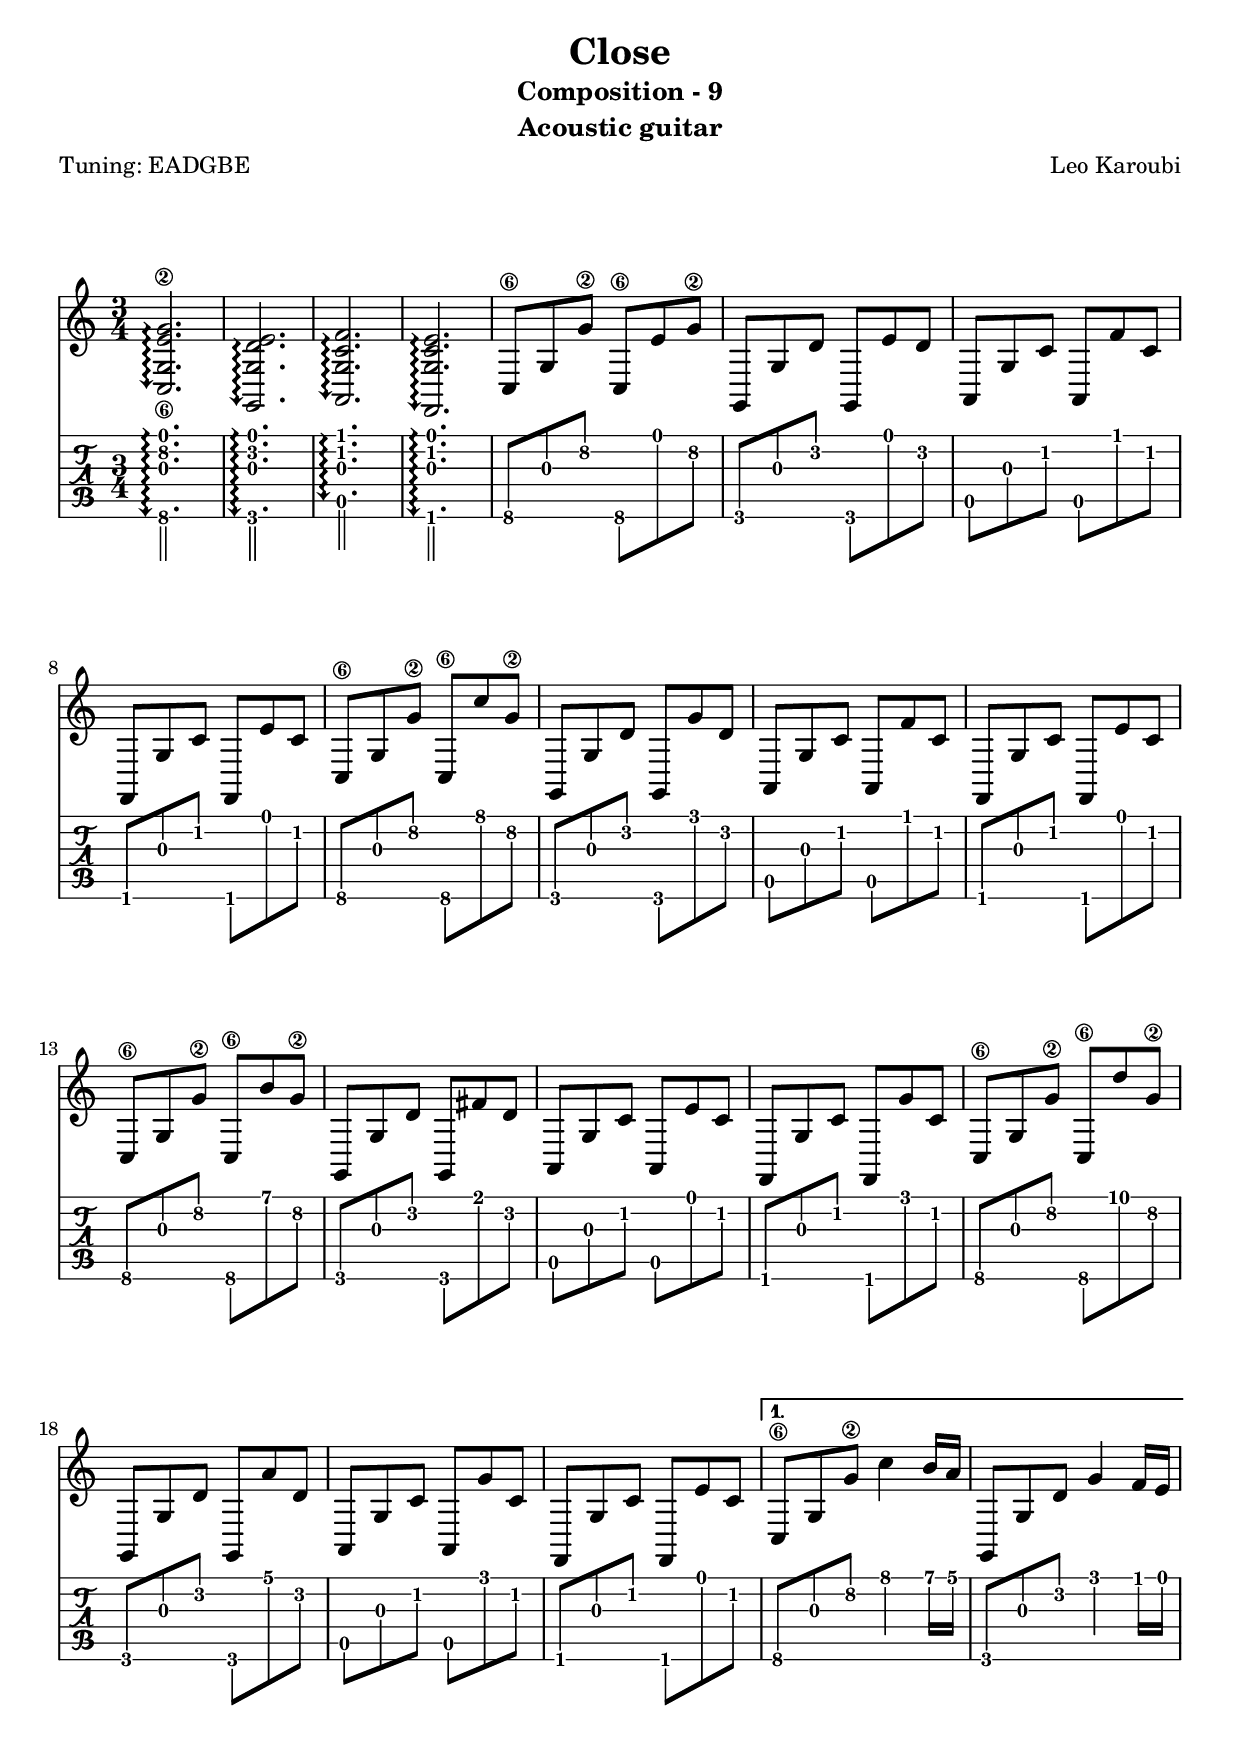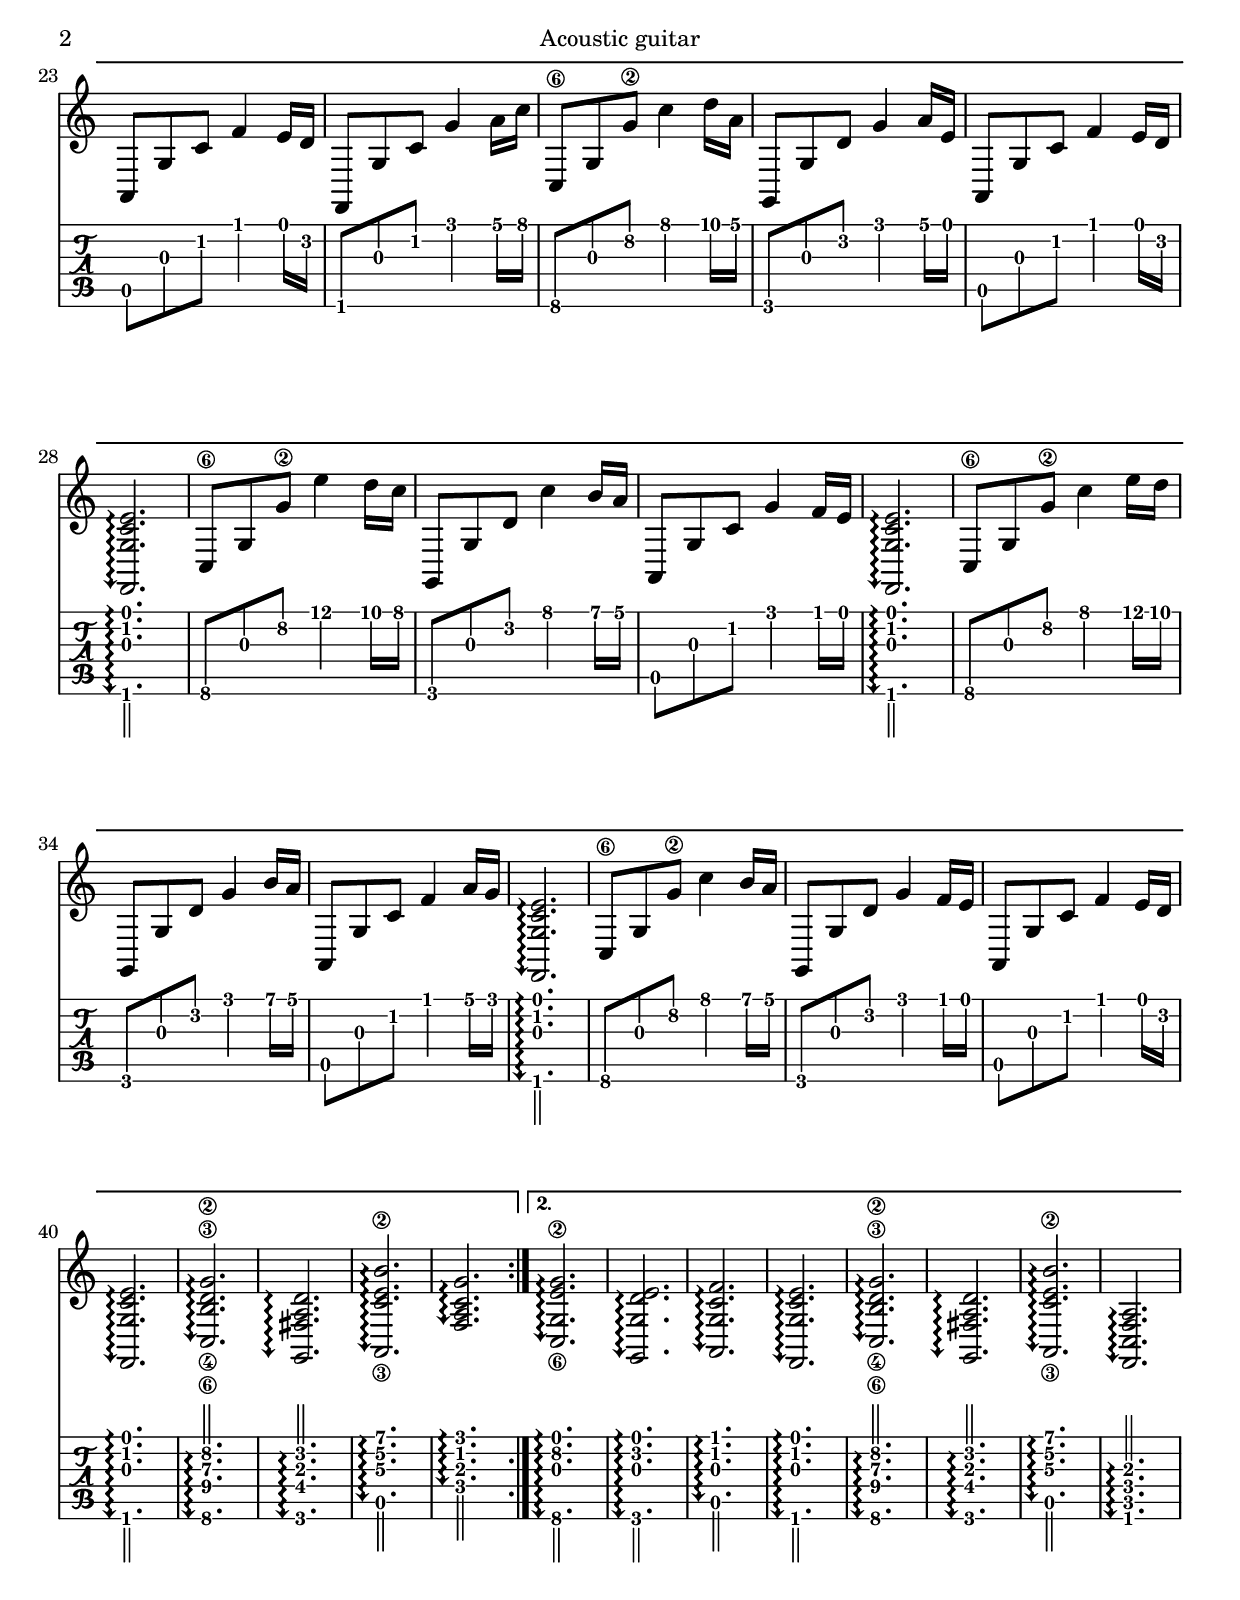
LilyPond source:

\version "2.22.1"
\include "english.ly"
\header {
  title = "Close"
  subtitle = "Composition - 9"
  instrument = "Acoustic guitar"
  meter = "Tuning: EADGBE"
  arranger = "Leo Karoubi"
  % composer = "Leo Karoubi"
}

\layout { 
  indent = 0.0\cm 
  #(layout-set-staff-size 21)
  \context {
    \Score
    \override Glissando.thickness = #3
    \override Glissando.style = #'trill
    \override SpacingSpanner.common-shortest-duration = #(ly:make-moment 1/16)
  }
}

\markup { 
  \vspace #1
}

timeSign = 3/4
harmTwelveMarkup = \harmonic -\markup { \center-align \abs-fontsize #8 { harm .12 }}
harmSevenMarkup = \harmonic -\markup { \center-align \abs-fontsize #8 { harm .7 }}

rallentendo = -\markup { \abs-fontsize #10 { rallentendo }}

intro = {
    \arpeggioArrowDown<c\6 g g'\2 e'>2.\arpeggio |
    \arpeggioArrowDown<g, g d' e'>2.\arpeggio |
    \arpeggioArrowDown<a, g c' f'>2.\arpeggio |
    \arpeggioArrowDown<f, g c' e'>2.\arpeggio |

    c8\6[ g g'\2] c8\6[ e' g'\2] |
    g,8[ g d'] g,8[ e' d'] |
    a,8[ g c'] a,8[ f' c'] |
    f,8[ g c'] f,8[ e' c'] |

    c8\6[ g g'\2] c8\6[ c'' g'\2] |
    g,8[ g d'] g,8[ g' d'] |
    a,8[ g c'] a,8[ f' c'] |
    f,8[ g c'] f,8[ e' c'] |

    c8\6[ g g'\2] c8\6[ b' g'\2] |
    g,8[ g d'] g,8[ f-sharp' d'] |
    a,8[ g c'] a,8[ e' c'] |
    f,8[ g c'] f,8[ g' c'] |

    c8\6[ g g'\2] c8\6[ d'' g'\2] |
    g,8[ g d'] g,8[ a' d'] |
    a,8[ g c'] a,8[ g' c'] |
    f,8[ g c'] f,8[ e' c'] |
}

main = {
    c8\6[ g g'\2] c''4 b'16[ a'] |
    g,8[ g d'] g'4 f'16[ e'] |
    a,8[ g c'] f'4 e'16[ d'] |
    f,8[ g c'] g'4 a'16[ c''] |

    c8\6[ g g'\2] c''4 d''16[ a'] |
    g,8[ g d'] g'4 a'16[ e'] |
    a,8[ g c'] f'4 e'16[ d'] |
    \arpeggioArrowDown<f, g c' e'>2.\arpeggio |

    c8\6[ g g'\2] e''4 d''16[ c''] |
    g,8[ g d'] c''4 b'16[ a'] |
    a,8[ g c'] g'4 f'16[ e'] |
    \arpeggioArrowDown<f, g c' e'>2.\arpeggio |

    c8\6[ g g'\2] c''4 e''16[ d''] |
    g,8[ g d'] g'4 b'16[ a'] |
    a,8[ g c'] f'4 a'16[ g'] |
    \arpeggioArrowDown<f, g c' e'>2.\arpeggio |

    c8\6[ g g'\2] c''4 b'16[ a'] |
    g,8[ g d'] g'4 f'16[ e'] |
    a,8[ g c'] f'4 e'16[ d'] |
    \arpeggioArrowDown<f, g c' e'>2.\arpeggio |

    \arpeggioArrowDown<c\6 b\4 d'\3 g'\2>2.\arpeggio |
    \arpeggioArrowDown<g, f-sharp a d'>2.\arpeggio |
    \arpeggioArrowDown<a, c'\3 e'\2 b'>2.\arpeggio |
    \arpeggioArrowDown<f a c' g'>2.\arpeggio |
}

outro = {
    \arpeggioArrowDown<c\6 g g'\2 e'>2.\arpeggio |
    \arpeggioArrowDown<g, g d' e'>2.\arpeggio |
    \arpeggioArrowDown<a, g c' f'>2.\arpeggio |
    \arpeggioArrowDown<f, g c' e'>2.\arpeggio |
    
    \arpeggioArrowDown<c\6 b\4 d'\3 g'\2>2.\arpeggio |
    \arpeggioArrowDown<g, f-sharp a d'>2.\arpeggio |
    \arpeggioArrowDown<a, c'\3 e'\2 b'>2.\arpeggio |
    \arpeggioArrowDown<f, c f a>\arpeggio |
}

full_part = {
    \repeat volta 2 {
      \intro
    }
    \alternative {
      { \main }
      { \outro }
    }
}

\score {
    <<
    \new Staff {
        \clef "G"
        \time \timeSign
        \full_part
    }
    \new TabStaff {
        \set TabStaff.minimumFret = #0
        \time \timeSign
        \tabFullNotation
        \full_part
    }
    >>
}
